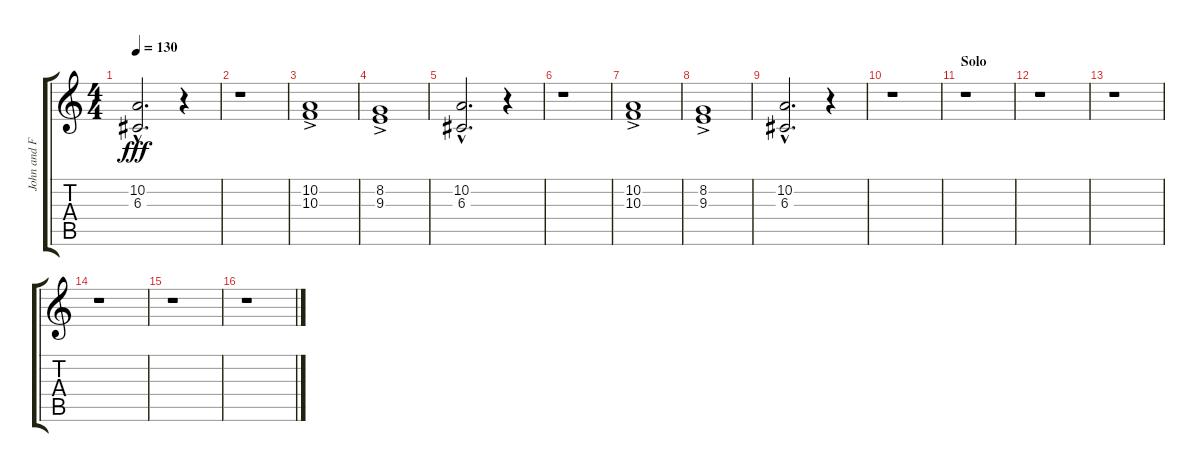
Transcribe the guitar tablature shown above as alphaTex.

\track ("John and Flea Vocals" "John and F") {instrument frenchhorn}
\staff {score tabs}
\tuning (E4 B3 G3 D3 A2 E2) {hide}
\ts (4 4)
\tempo 130
\clef g2
\ks c
(10.2{hac} 6.3{hac}).2{d dy fff} r.4 |
r.1 |
(10.2 10.3{ac}).1 |
(8.2 9.3{ac}).1 |
(10.2{hac} 6.3{hac}).2{d} r.4 |
r.1 |
(10.2 10.3{ac}).1 |
(8.2 9.3{ac}).1 |
(10.2{hac} 6.3{hac}).2{d} r.4 |
r.1 |
\section ("" "Solo")
r.1 |
r.1 |
r.1 |
r.1 |
r.1 |
r.1
